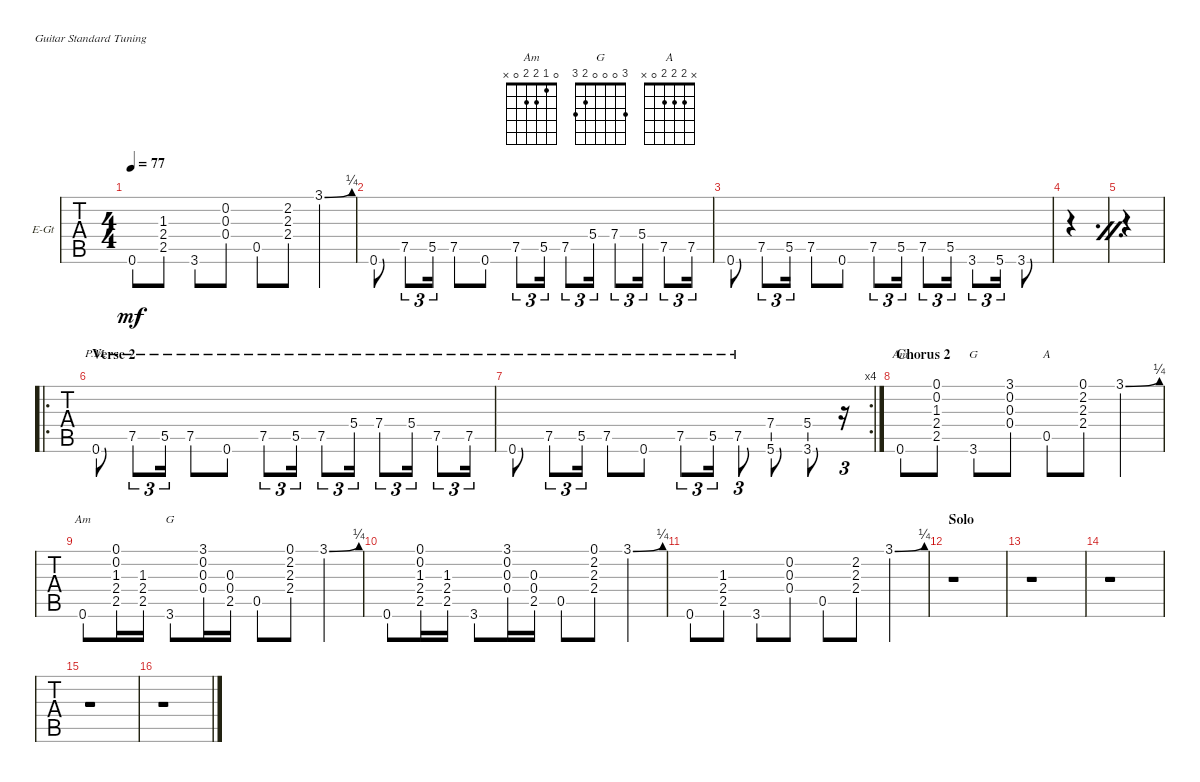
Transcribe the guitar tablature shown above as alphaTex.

\defaultSystemsLayout 4
\bracketExtendMode groupsimilarinstruments
\firstSystemTrackNameOrientation horizontal
\otherSystemsTrackNameOrientation horizontal
\track ("Guitar" "E-Gt") {instrument overdrivenguitar}
\staff {tabs}
\tuning (E4 B3 G3 D3 A2 E2)
\chord ("Am" 0 1 2 2 0 x) {showfingering false}
\chord ("G" 3 0 0 0 2 3) {showfingering false}
\chord ("A" x 2 2 2 0 x) {showfingering false}
\ts (4 4)
\tempo 77
\clef g2
\ks c
0.6.8{dy mf} (2.5 2.4 1.3).8 3.6.8 (0.4 0.3 0.2).8 0.5.8 (2.4 2.3 2.2).8 3.1{be (bend 0 0 18 1)}.4 |
0.6.8 7.5.8{tu (3 2)} 5.5.16{tu (3 2)} 7.5.8 0.6.8 7.5.8{tu (3 2)} 5.5.16{tu (3 2)} 7.5.8{tu (3 2)} 5.4.16{tu (3 2)} 7.4.8{tu (3 2)} 5.4.16{tu (3 2)} 7.5.8{tu (3 2)} 7.5.16{tu (3 2)} |
0.6.8 7.5.8{tu (3 2)} 5.5.16{tu (3 2)} 7.5.8 0.6.8 7.5.8{tu (3 2)} 5.5.16{tu (3 2)} 7.5.8{tu (3 2)} 5.5.16{tu (3 2)} 3.6.8{tu (3 2)} 5.6.16{tu (3 2)} 3.6.8 |
\simile firstofdouble
|
\simile secondofdouble
|
\ro
\section ("" "Verse 2")
\simile none
0.6{pm}.8 7.5{pm}.8{tu (3 2)} 5.5{pm}.16{tu (3 2)} 7.5{pm}.8 0.6{pm}.8 7.5{pm}.8{tu (3 2)} 5.5{pm}.16{tu (3 2)} 7.5{pm}.8{tu (3 2)} 5.4{pm}.16{tu (3 2)} 7.4{pm}.8{tu (3 2)} 5.4{pm}.16{tu (3 2)} 7.5{pm}.8{tu (3 2)} 7.5{pm}.16{tu (3 2)} |
\rc 4
0.6{pm}.8 7.5{pm}.8{tu (3 2)} 5.5{pm}.16{tu (3 2)} 7.5{pm}.8 0.6{pm}.8 7.5{pm}.8{tu (3 2)} 5.5{pm}.16{tu (3 2)} 7.5{pm}.8{tu (3 2)} (7.4 5.6).8 (3.6 5.4).8 r.16{tu (3 2)} |
\section ("" "Chorus 2")
0.6.8{ch "Am"} (2.5 2.4 1.3 0.1 0.2).8 3.6.8{ch "G"} (0.4 0.3 0.2 3.1).8 0.5.8{ch "A"} (2.4 2.3 2.2 0.1).8 3.1{be (bend 0 0 18 1)}.4 |
0.6.8{ch "Am"} (2.5 2.4 1.3 0.1 0.2).16 (1.3 2.4 2.5).16 3.6.8{ch "G"} (0.4 0.3 0.2 3.1).16 (0.3 0.4 2.5).16 0.5.8 (2.4 2.3 2.2 0.1).8 3.1{be (bend 0 0 18 1)}.4 |
0.6.8 (2.5 2.4 1.3 0.1 0.2).16 (1.3 2.4 2.5).16 3.6.8 (0.4 0.3 0.2 3.1).16 (0.3 0.4 2.5).16 0.5.8 (2.4 2.3 2.2 0.1).8 3.1{be (bend 0 0 18 1)}.4 |
0.6.8 (2.5 2.4 1.3).8 3.6.8 (0.4 0.3 0.2).8 0.5.8 (2.4 2.3 2.2).8 3.1{be (bend 0 0 18 1)}.4 |
\section ("" "Solo")
r.1 |
r.1 |
r.1 |
r.1 |
r.1
